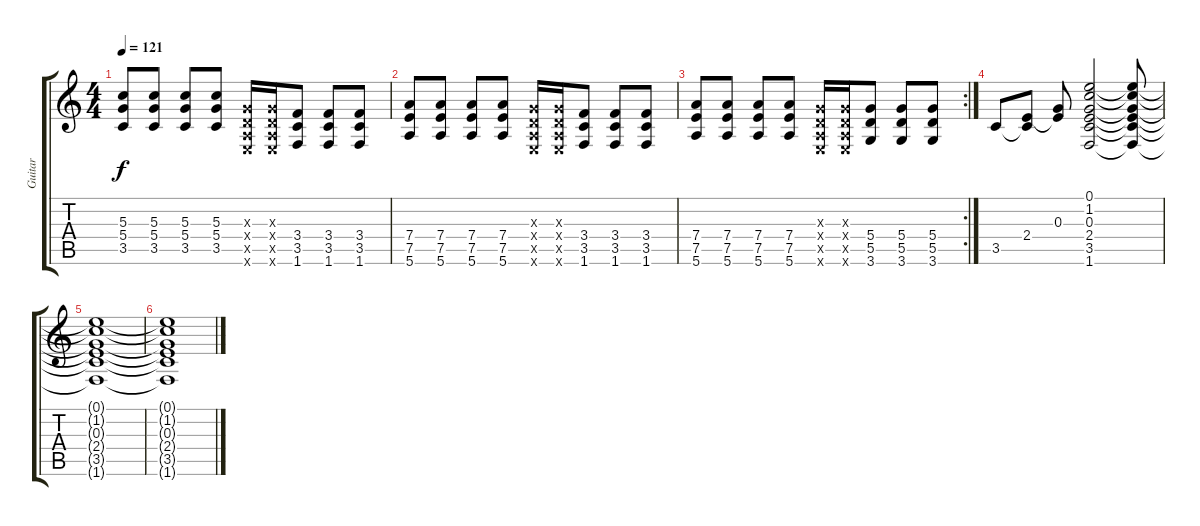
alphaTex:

\track ("Guitar" "Guitar") {instrument acousticguitarsteel}
\staff {score tabs}
\tuning (E4 B3 G3 D3 A2 E2) {hide}
\ts (4 4)
\tempo 121
\clef g2
\ks c
(5.3 5.4 3.5).8{dy f} (5.3 5.4 3.5).8 (5.3 5.4 3.5).8 (5.3 5.4 3.5).8 (0.3{x} 0.4{x} 0.5{x} 0.6{x}).16 (0.3{x} 0.4{x} 0.5{x} 0.6{x}).16 (3.4 3.5 1.6).8 (3.4 3.5 1.6).8 (3.4 3.5 1.6).8 |
(7.4 7.5 5.6).8 (7.4 7.5 5.6).8 (7.4 7.5 5.6).8 (7.4 7.5 5.6).8 (0.3{x} 0.4{x} 0.5{x} 0.6{x}).16 (0.3{x} 0.4{x} 0.5{x} 0.6{x}).16 (3.4 3.5 1.6).8 (3.4 3.5 1.6).8 (3.4 3.5 1.6).8 |
\rc 2
(7.4 7.5 5.6).8 (7.4 7.5 5.6).8 (7.4 7.5 5.6).8 (7.4 7.5 5.6).8 (0.3{x} 0.4{x} 0.5{x} 0.6{x}).16 (0.3{x} 0.4{x} 0.5{x} 0.6{x}).16 (5.4 5.5 3.6).8 (5.4 5.5 3.6).8 (5.4 5.5 3.6).8 |
3.5.8 (2.4 3.5{t}).8 (0.3 2.4{t}).8 (0.1 1.2 0.3 2.4 3.5 1.6).2 (0.1{t} 1.2{t} 0.3{t} 2.4{t} 3.5{t} 1.6{t}).8 |
(0.1{t} 1.2{t} 0.3{t} 2.4{t} 3.5{t} 1.6{t}).1 |
(0.1{t} 1.2{t} 0.3{t} 2.4{t} 3.5{t} 1.6{t}).1
